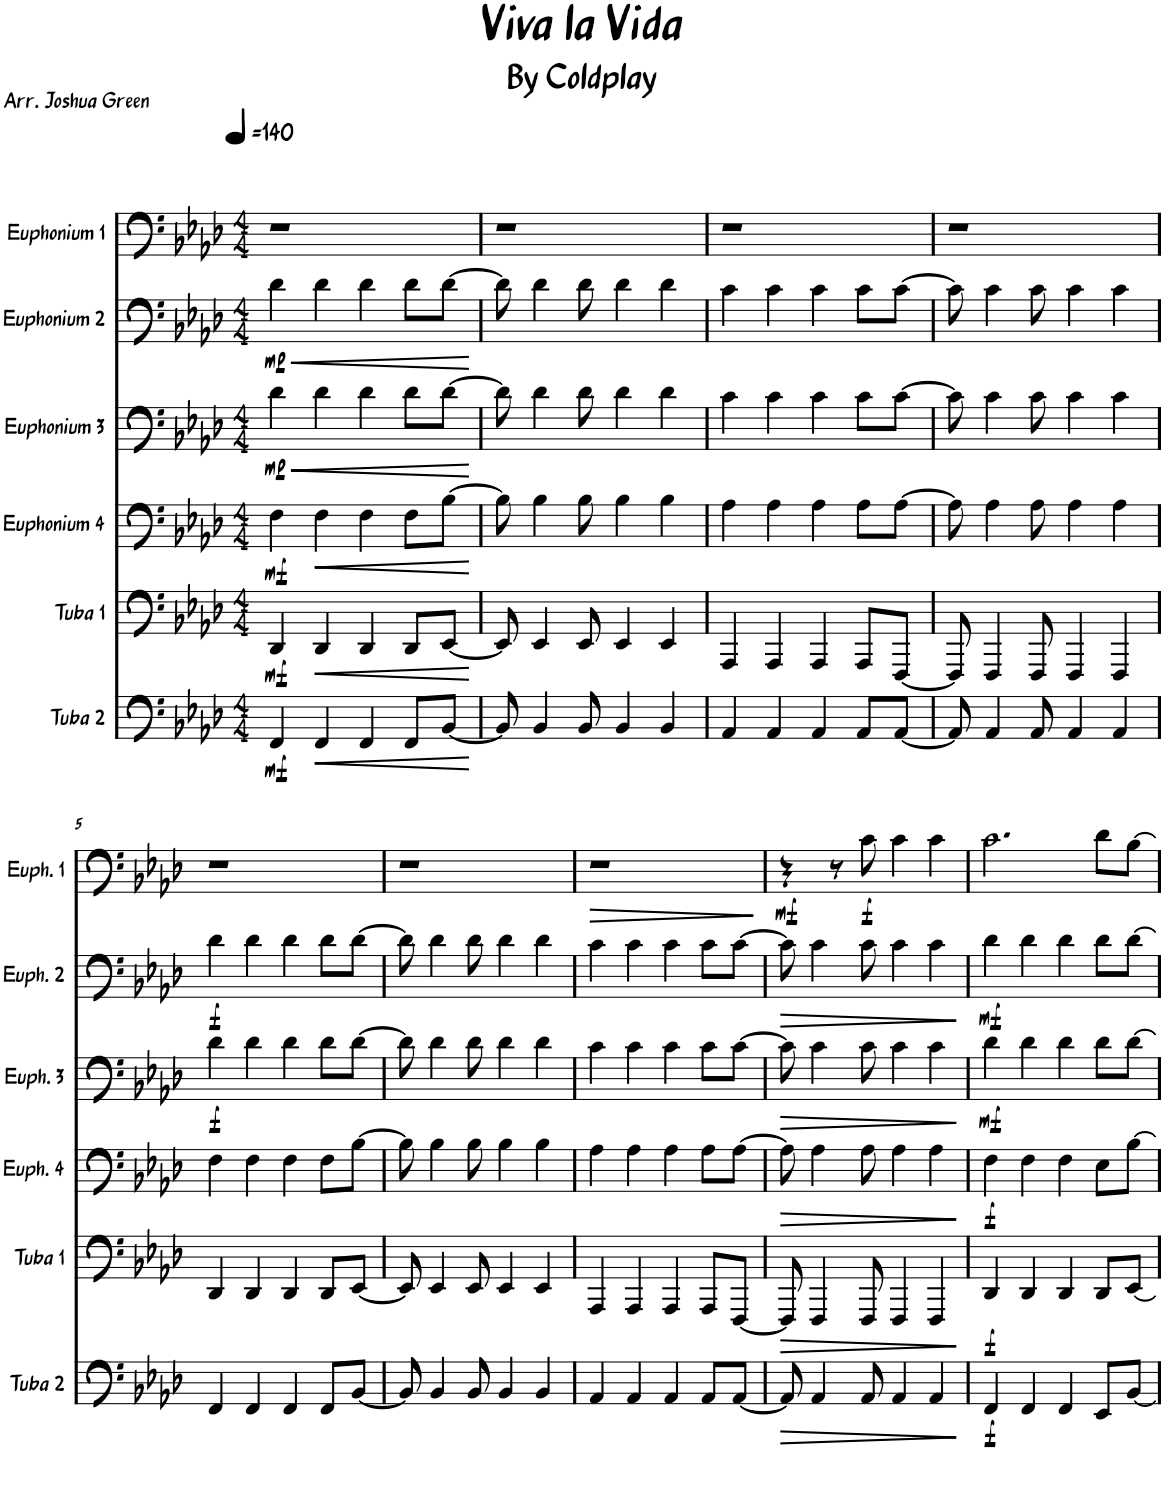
**kern	**dynam	**kern	**dynam	**kern	**dynam	**kern	**dynam	**kern	**dynam	**kern	**dynam
*part6	*part6	*part5	*part5	*part4	*part4	*part3	*part3	*part2	*part2	*part1	*part1
*staff6	*staff6	*staff5	*staff5	*staff4	*staff4	*staff3	*staff3	*staff2	*staff2	*staff1	*staff1
*I"Tuba 2	*	*I"Tuba 1	*	*I"Euphonium 4	*	*I"Euphonium 3	*	*I"Euphonium 2	*	*I"Euphonium 1	*
*I'Tuba 2	*	*I'Tuba 1	*	*I'Euph. 4	*	*I'Euph. 3	*	*I'Euph. 2	*	*I'Euph. 1	*
*clefF4	*	*clefF4	*	*clefF4	*	*clefF4	*	*clefF4	*	*clefF4	*
*Trd-7c-12	*	*Trd-7c-12	*	*	*	*	*	*	*	*	*
*k[b-e-a-d-]	*	*k[b-e-a-d-]	*	*k[b-e-a-d-]	*	*k[b-e-a-d-]	*	*k[b-e-a-d-]	*	*k[b-e-a-d-]	*
*M4/4	*	*M4/4	*	*M4/4	*	*M4/4	*	*M4/4	*	*M4/4	*
*MM140	*	*MM140	*	*MM140	*	*MM140	*	*MM140	*	*MM140	*
=1	=1	=1	=1	=1	=1	=1	=1	=1	=1	=1	=1
!	!LO:DY:b	!	!LO:DY:b	!	!LO:DY:b	!	!LO:HP:b	!	!LO:HP:b	!	!
!	!	!	!	!	!	!	!LO:DY:n=1:b	!	!LO:DY:n=1:b	!	!
4FF/	mf	4DD-/	mf	4F\	mf	4d-\	< mp	4d-\	< mp	1r	.
!	!LO:HP:b	!	!LO:HP:b	!	!LO:HP:b	!	!	!	!	!	!
4FF/	<	4DD-/	<	4F\	<	4d-\	.	4d-\	.	.	.
4FF/	.	4DD-/	.	4F\	.	4d-\	.	4d-\	.	.	.
8FF/L	.	8DD-/L	.	8F\L	.	8d-\L	.	8d-\L	.	.	.
[8BB-/J	.	[8EE-/J	.	[8B-\J	.	[8d-\J	.	[8d-\J	.	.	.
.	[	.	[	.	[	.	[	.	[	.	.
=2	=2	=2	=2	=2	=2	=2	=2	=2	=2	=2	=2
8BB-/]	.	8EE-/]	.	8B-\]	.	8d-\]	.	8d-\]	.	1r	.
4BB-/	.	4EE-/	.	4B-\	.	4d-\	.	4d-\	.	.	.
8BB-/	.	8EE-/	.	8B-\	.	8d-\	.	8d-\	.	.	.
4BB-/	.	4EE-/	.	4B-\	.	4d-\	.	4d-\	.	.	.
4BB-/	.	4EE-/	.	4B-\	.	4d-\	.	4d-\	.	.	.
=3	=3	=3	=3	=3	=3	=3	=3	=3	=3	=3	=3
4AA-/	.	4AAA-/	.	4A-\	.	4c\	.	4c\	.	1r	.
4AA-/	.	4AAA-/	.	4A-\	.	4c\	.	4c\	.	.	.
4AA-/	.	4AAA-/	.	4A-\	.	4c\	.	4c\	.	.	.
8AA-/L	.	8AAA-/L	.	8A-\L	.	8c\L	.	8c\L	.	.	.
[8AA-/J	.	[8FFF/J	.	[8A-\J	.	[8c\J	.	[8c\J	.	.	.
=4	=4	=4	=4	=4	=4	=4	=4	=4	=4	=4	=4
8AA-/]	.	8FFF/]	.	8A-\]	.	8c\]	.	8c\]	.	1r	.
4AA-/	.	4FFF/	.	4A-\	.	4c\	.	4c\	.	.	.
8AA-/	.	8FFF/	.	8A-\	.	8c\	.	8c\	.	.	.
4AA-/	.	4FFF/	.	4A-\	.	4c\	.	4c\	.	.	.
4AA-/	.	4FFF/	.	4A-\	.	4c\	.	4c\	.	.	.
!!LO:LB:g=z
=5	=5	=5	=5	=5	=5	=5	=5	=5	=5	=5	=5
!	!	!	!	!	!	!	!LO:DY:b	!	!LO:DY:b	!	!
4FF/	.	4DD-/	.	4F\	.	4d-\	f	4d-\	f	1r	.
4FF/	.	4DD-/	.	4F\	.	4d-\	.	4d-\	.	.	.
4FF/	.	4DD-/	.	4F\	.	4d-\	.	4d-\	.	.	.
8FF/L	.	8DD-/L	.	8F\L	.	8d-\L	.	8d-\L	.	.	.
[8BB-/J	.	[8EE-/J	.	[8B-\J	.	[8d-\J	.	[8d-\J	.	.	.
=6	=6	=6	=6	=6	=6	=6	=6	=6	=6	=6	=6
8BB-/]	.	8EE-/]	.	8B-\]	.	8d-\]	.	8d-\]	.	1r	.
4BB-/	.	4EE-/	.	4B-\	.	4d-\	.	4d-\	.	.	.
8BB-/	.	8EE-/	.	8B-\	.	8d-\	.	8d-\	.	.	.
4BB-/	.	4EE-/	.	4B-\	.	4d-\	.	4d-\	.	.	.
4BB-/	.	4EE-/	.	4B-\	.	4d-\	.	4d-\	.	.	.
=7	=7	=7	=7	=7	=7	=7	=7	=7	=7	=7	=7
!	!	!	!	!	!	!	!	!	!	!	!LO:HP:b
4AA-/	.	4AAA-/	.	4A-\	.	4c\	.	4c\	.	1r	>
4AA-/	.	4AAA-/	.	4A-\	.	4c\	.	4c\	.	.	.
4AA-/	.	4AAA-/	.	4A-\	.	4c\	.	4c\	.	.	.
8AA-/L	.	8AAA-/L	.	8A-\L	.	8c\L	.	8c\L	.	.	.
[8AA-/J	.	[8FFF/J	.	[8A-\J	.	[8c\J	.	[8c\J	.	.	.
.	.	.	.	.	.	.	.	.	.	.	]
=8	=8	=8	=8	=8	=8	=8	=8	=8	=8	=8	=8
!	!LO:HP:b	!	!LO:HP:b	!	!LO:HP:b	!	!LO:HP:b	!	!LO:HP:b	!	!LO:DY:b
8AA-/]	>	8FFF/]	>	8A-\]	>	8c\]	>	8c\]	>	4r	mf
4AA-/	.	4FFF/	.	4A-\	.	4c\	.	4c\	.	.	.
.	.	.	.	.	.	.	.	.	.	8r	.
!	!	!	!	!	!	!	!	!	!	!	!LO:DY:b
8AA-/	.	8FFF/	.	8A-\	.	8c\	.	8c\	.	8c\	f
4AA-/	.	4FFF/	.	4A-\	.	4c\	.	4c\	.	4c\	.
4AA-/	.	4FFF/	.	4A-\	.	4c\	.	4c\	.	4c\	.
.	]	.	]	.	]	.	]	.	]	.	.
=9	=9	=9	=9	=9	=9	=9	=9	=9	=9	=9	=9
!	!LO:DY:b	!	!LO:DY:b	!	!LO:DY:b	!	!LO:DY:b	!	!LO:DY:b	!	!
4FF/	f	4DD-/	f	4F\	f	4d-\	mf	4d-\	mf	2.c\	.
4FF/	.	4DD-/	.	4F\	.	4d-\	.	4d-\	.	.	.
4FF/	.	4DD-/	.	4F\	.	4d-\	.	4d-\	.	.	.
8EE-/L	.	8DD-/L	.	8E-\L	.	8d-\L	.	8d-\L	.	8d-\L	.
[8BB-/J	.	[8EE-/J	.	[8B-\J	.	[8d-\J	.	[8d-\J	.	[8B-\J	.
=	=	=	=	=	=	=	=	=	=	=	=
*-	*-	*-	*-	*-	*-	*-	*-	*-	*-	*-	*-
